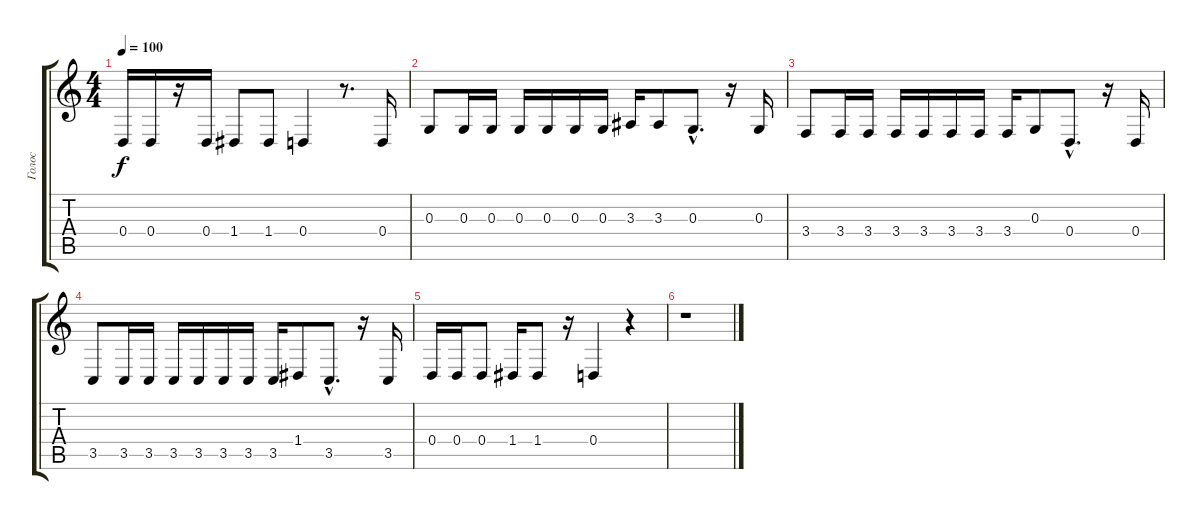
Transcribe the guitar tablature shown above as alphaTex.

\track ("Голос" "Голос") {instrument cello}
\staff {score tabs}
\tuning (E4 B3 G3 D3 A2 E2) {hide}
\ts (4 4)
\tempo 100
\clef g2
\ks c
0.4.16{dy f} 0.4.16 r.16 0.4.16 1.4.8 1.4.8 0.4.4 r.8{d} 0.4.16 |
0.3.8 0.3.16 0.3.16 0.3.16 0.3.16 0.3.16 0.3.16 3.3.16 3.3.8 0.3{hac}.8{d} r.16 0.3.16 |
3.4.8 3.4.16 3.4.16 3.4.16 3.4.16 3.4.16 3.4.16 3.4.16 0.3.8 0.4{hac}.8{d} r.16 0.4.16 |
3.5.8 3.5.16 3.5.16 3.5.16 3.5.16 3.5.16 3.5.16 3.5.16 1.4.8 3.5{hac}.8{d} r.16 3.5.16 |
0.4.16 0.4.16 0.4.8 1.4.16 1.4.8 r.16 0.4.4 r.4 |
r.1
